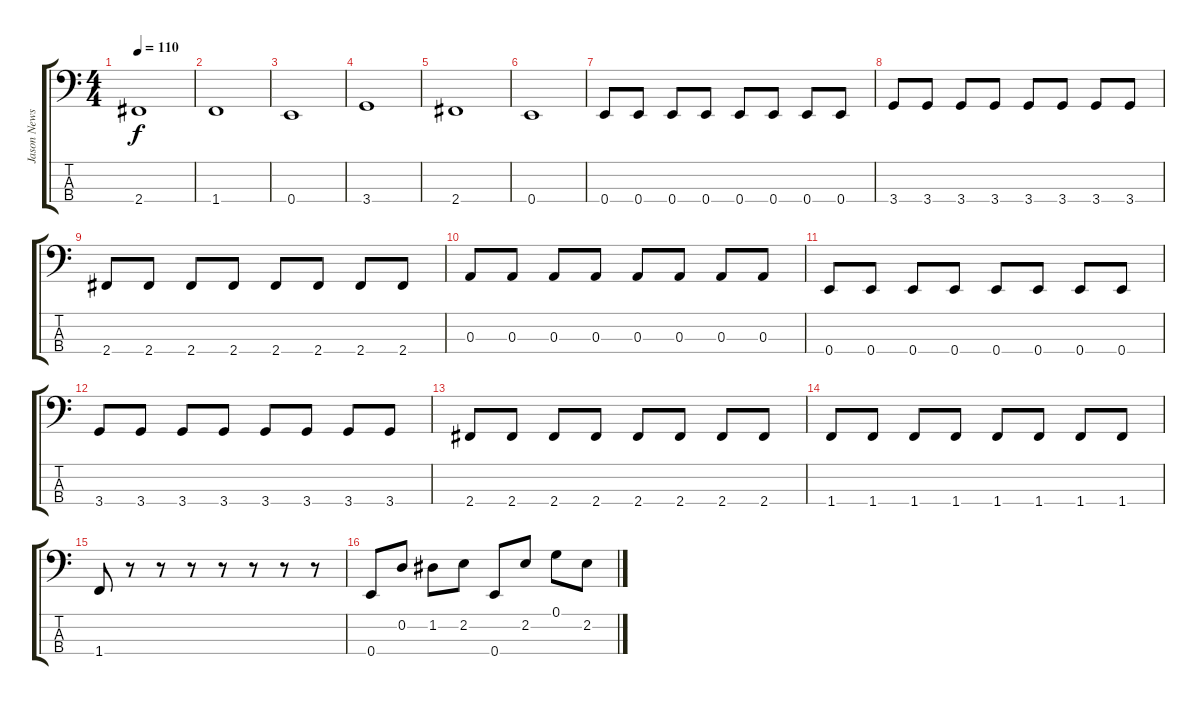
\track ("Jason Newstead" "Jason News") {instrument electricbasspick}
\staff {score tabs}
\tuning (G2 D2 A1 E1) {hide}
\ts (4 4)
\tempo 110
\clef f4
\ks c
2.4.1{dy f} |
1.4.1 |
0.4.1 |
3.4.1 |
2.4.1 |
0.4.1 |
0.4.8 0.4.8 0.4.8 0.4.8 0.4.8 0.4.8 0.4.8 0.4.8 |
3.4.8 3.4.8 3.4.8 3.4.8 3.4.8 3.4.8 3.4.8 3.4.8 |
2.4.8 2.4.8 2.4.8 2.4.8 2.4.8 2.4.8 2.4.8 2.4.8 |
0.3.8 0.3.8 0.3.8 0.3.8 0.3.8 0.3.8 0.3.8 0.3.8 |
0.4.8 0.4.8 0.4.8 0.4.8 0.4.8 0.4.8 0.4.8 0.4.8 |
3.4.8 3.4.8 3.4.8 3.4.8 3.4.8 3.4.8 3.4.8 3.4.8 |
2.4.8 2.4.8 2.4.8 2.4.8 2.4.8 2.4.8 2.4.8 2.4.8 |
1.4.8 1.4.8 1.4.8 1.4.8 1.4.8 1.4.8 1.4.8 1.4.8 |
1.4.8 r.8 r.8 r.8 r.8 r.8 r.8 r.8{volume 0} |
0.4.8{volume 16} 0.2.8 1.2.8 2.2.8 0.4.8 2.2.8 0.1.8 2.2.8
